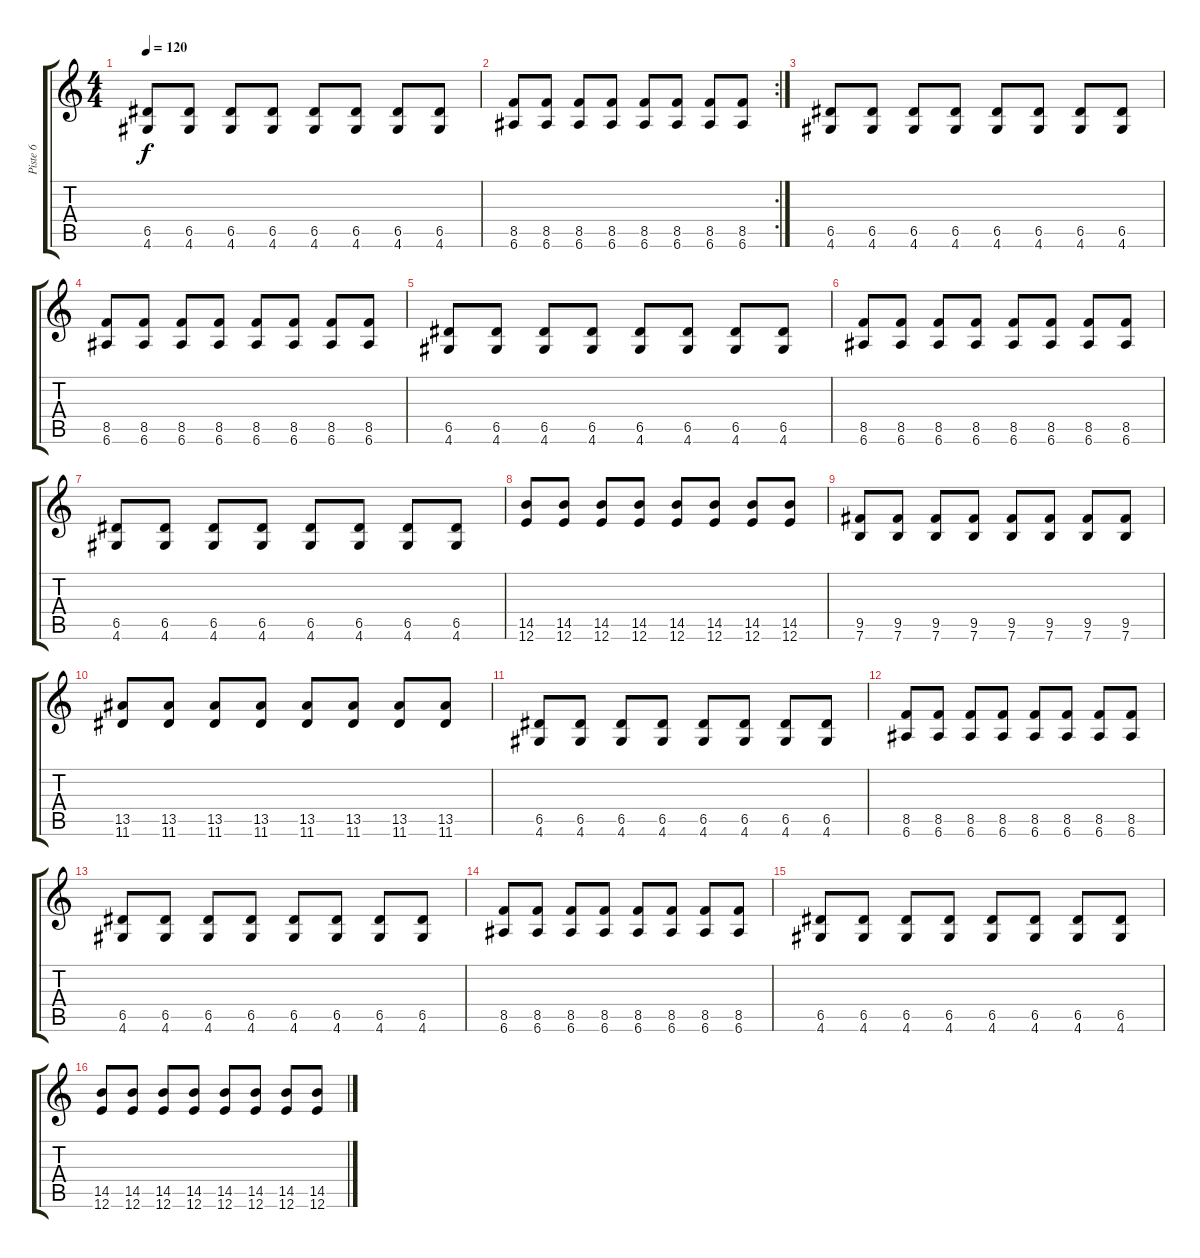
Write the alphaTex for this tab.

\track ("Piste 6" "Piste 6") {instrument overdrivenguitar}
\staff {score tabs}
\tuning (E4 B3 G3 D3 A2 E2) {hide}
\ts (4 4)
\tempo 120
\clef g2
\ks c
(6.5 4.6).8{dy f volume 16} (6.5 4.6).8 (6.5 4.6).8 (6.5 4.6).8 (6.5 4.6).8 (6.5 4.6).8 (6.5 4.6).8 (6.5 4.6).8 |
\rc 2
(8.5 6.6).8 (8.5 6.6).8 (8.5 6.6).8 (8.5 6.6).8 (8.5 6.6).8 (8.5 6.6).8 (8.5 6.6).8 (8.5 6.6).8 |
(6.5 4.6).8{volume 16} (6.5 4.6).8 (6.5 4.6).8 (6.5 4.6).8 (6.5 4.6).8 (6.5 4.6).8 (6.5 4.6).8 (6.5 4.6).8 |
(8.5 6.6).8 (8.5 6.6).8 (8.5 6.6).8 (8.5 6.6).8 (8.5 6.6).8 (8.5 6.6).8 (8.5 6.6).8 (8.5 6.6).8 |
(6.5 4.6).8{volume 16} (6.5 4.6).8 (6.5 4.6).8 (6.5 4.6).8 (6.5 4.6).8 (6.5 4.6).8 (6.5 4.6).8 (6.5 4.6).8 |
(8.5 6.6).8 (8.5 6.6).8 (8.5 6.6).8 (8.5 6.6).8 (8.5 6.6).8 (8.5 6.6).8 (8.5 6.6).8 (8.5 6.6).8 |
(6.5 4.6).8{volume 16} (6.5 4.6).8 (6.5 4.6).8 (6.5 4.6).8 (6.5 4.6).8 (6.5 4.6).8 (6.5 4.6).8 (6.5 4.6).8 |
(14.5 12.6).8 (14.5 12.6).8 (14.5 12.6).8 (14.5 12.6).8 (14.5 12.6).8 (14.5 12.6).8 (14.5 12.6).8 (14.5 12.6).8 |
(9.5 7.6).8 (9.5 7.6).8 (9.5 7.6).8 (9.5 7.6).8 (9.5 7.6).8 (9.5 7.6).8 (9.5 7.6).8 (9.5 7.6).8 |
(13.5 11.6).8 (13.5 11.6).8 (13.5 11.6).8 (13.5 11.6).8 (13.5 11.6).8 (13.5 11.6).8 (13.5 11.6).8 (13.5 11.6).8 |
(6.5 4.6).8{volume 16} (6.5 4.6).8 (6.5 4.6).8 (6.5 4.6).8 (6.5 4.6).8 (6.5 4.6).8 (6.5 4.6).8 (6.5 4.6).8 |
(8.5 6.6).8 (8.5 6.6).8 (8.5 6.6).8 (8.5 6.6).8 (8.5 6.6).8 (8.5 6.6).8 (8.5 6.6).8 (8.5 6.6).8 |
(6.5 4.6).8{volume 16} (6.5 4.6).8 (6.5 4.6).8 (6.5 4.6).8 (6.5 4.6).8 (6.5 4.6).8 (6.5 4.6).8 (6.5 4.6).8 |
(8.5 6.6).8 (8.5 6.6).8 (8.5 6.6).8 (8.5 6.6).8 (8.5 6.6).8 (8.5 6.6).8 (8.5 6.6).8 (8.5 6.6).8 |
(6.5 4.6).8{volume 16} (6.5 4.6).8 (6.5 4.6).8 (6.5 4.6).8 (6.5 4.6).8 (6.5 4.6).8 (6.5 4.6).8 (6.5 4.6).8 |
(14.5 12.6).8 (14.5 12.6).8 (14.5 12.6).8 (14.5 12.6).8 (14.5 12.6).8 (14.5 12.6).8 (14.5 12.6).8 (14.5 12.6).8
